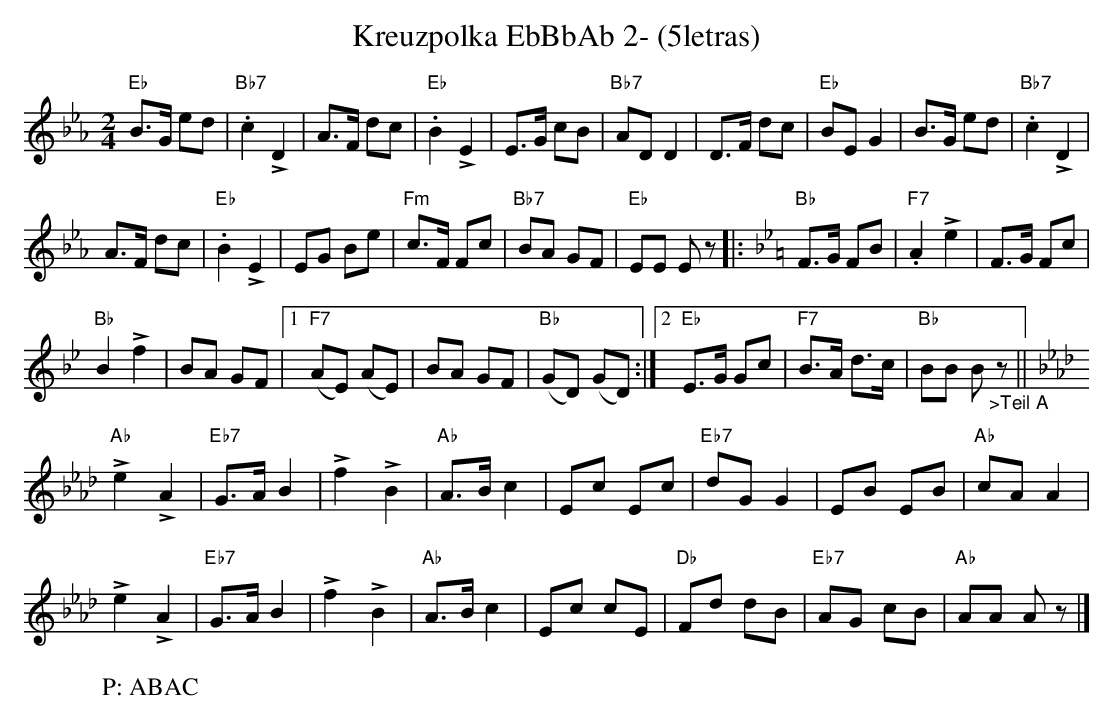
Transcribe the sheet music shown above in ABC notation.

X:1
T:Kreuzpolka EbBbAb 2- (5letras)
W:P: ABAC
M:2/4
L:1/8
K:Eb%%MIDI gchordon
"Eb"B>G ed | "Bb7".c2!>!D2 | A>F dc | "Eb".B2!>!E2 | E>G cB | "Bb7"ADD2 | D>F dc | "Eb"BEG2 | B>G ed | "Bb7".c2!>!D2 |
A>F dc | "Eb".B2!>!E2 | EG Be | "Fm"c>F Fc | "Bb7"BA GF | "Eb"EE Ez |: [K:Bb] "Bb"F>G FB | "F7".A2!>!e2 | F>G Fc |
"Bb"B2!>!f2 | BA GF |1 "F7"(AE) (AE) | BA GF | "Bb"(GD) (GD) :|2 "Eb"E>G Gc | "F7"B>A d>c | "Bb"BB B"_>Teil A"z || [K:Ab]
"Ab"!>!e2!>!A2 | "Eb7"G>AB2 | !>!f2!>!B2 | "Ab"A>Bc2 | Ec Ec | "Eb7"dGG2 | EB EB | "Ab"cAA2 |
!>!e2!>!A2 | "Eb7"G>AB2 | !>!f2!>!B2 | "Ab"A>Bc2 | Ec cE | "Db"Fd dB | "Eb7"AG cB | "Ab"AA Az |]
